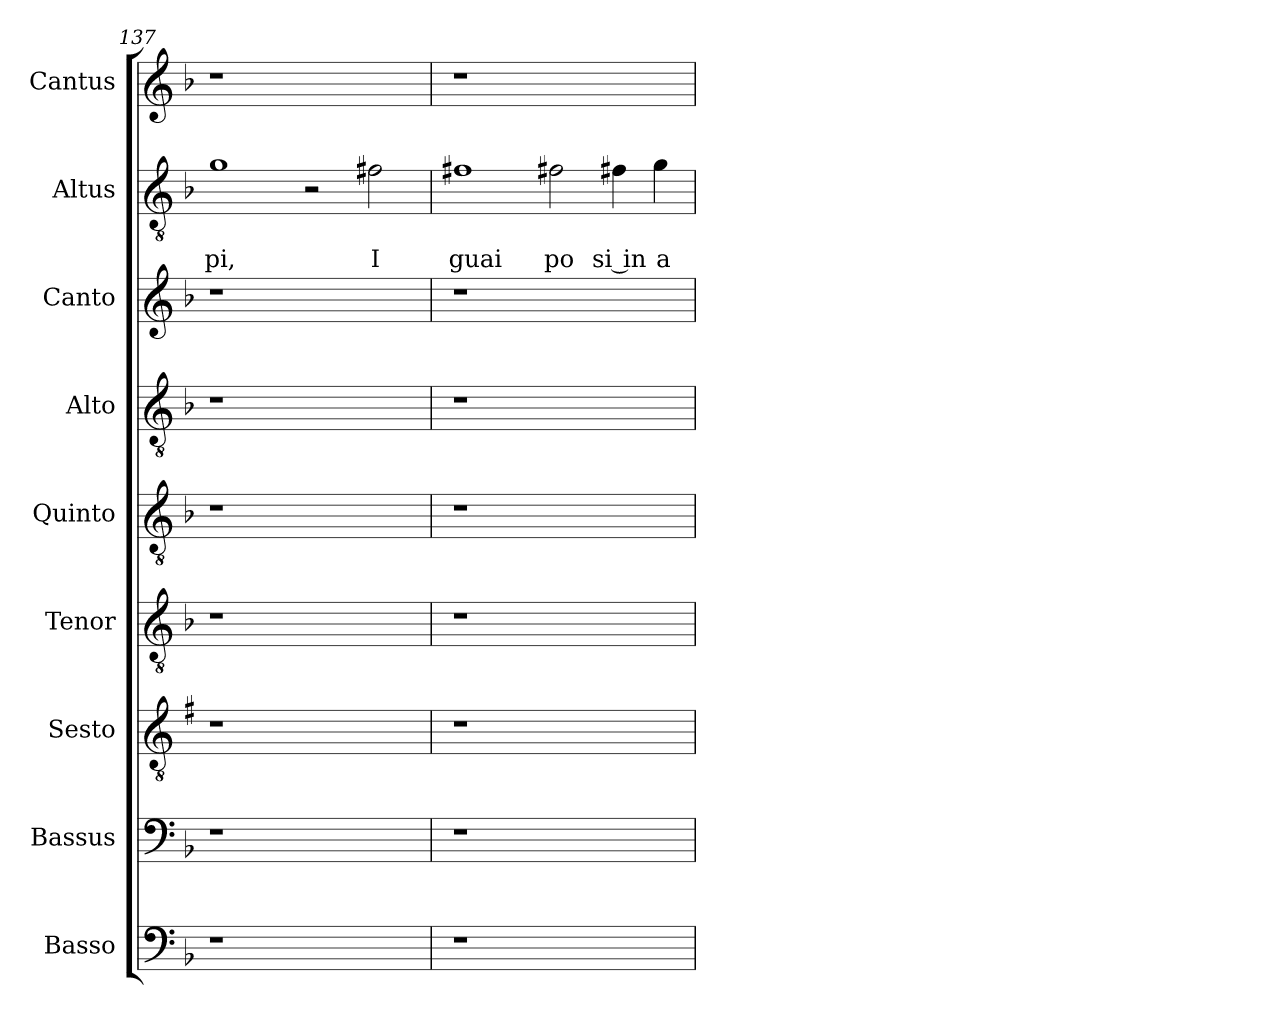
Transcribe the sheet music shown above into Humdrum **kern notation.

**kern	**kern	**kern	**kern	**kern	**kern	**kern	**kern	**text	**text	**kern
*part9	*part8	*part7	*part6	*part5	*part4	*part3	*part2	*part2	*part2	*part1
*staff9	*staff8	*staff7	*staff6	*staff5	*staff4	*staff3	*staff2	*staff2	*staff2	*staff1
*I"Basso	*I"Bassus	*I"Sesto	*I"Tenor	*I"Quinto	*I"Alto	*I"Canto	*I"Altus	*	*	*I"Cantus
*	*	*I'Sesto	*I'Tenor	*I'Quinto	*I'Alto	*I'Canto	*I'Altus	*	*	*I'Cantus
*clefF4	*clefF4	*clefGv2	*clefGv2	*clefGv2	*clefGv2	*clefG2	*clefGv2	*	*	*clefG2
*k[b-]	*k[b-]	*k[f#]	*k[b-]	*k[b-]	*k[b-]	*k[b-]	*k[b-]	*	*	*k[b-]
*F:	*F:	*G:	*F:	*F:	*F:	*F:	*F:	*	*	*F:
=137	=137	=137	=137	=137	=137	=137	=137	=137	=137	=137
!	!	!	!	!	!	!	!	!	!LO:LY:b	!
1r	1r	1r	1r	1r	1r	1r	1g	.	pi,	1r
1ryy	1ryy	1ryy	1ryy	1ryy	1ryy	1ryy	2r	.	.	1ryy
!	!	!	!	!	!	!	!	!	!LO:LY:b	!
.	.	.	.	.	.	.	2f#X\	.	I	.
=138	=138	=138	=138	=138	=138	=138	=138	=138	=138	=138
!	!	!	!	!	!	!	!	!	!LO:LY:b	!
1r	1r	1r	1r	1r	1r	1r	1f#X	.	guai	1r
!	!	!	!	!	!	!	!	!	!LO:LY:b	!
1ryy	1ryy	1ryy	1ryy	1ryy	1ryy	1ryy	2f#X\	.	po	1ryy
!	!	!	!	!	!	!	!	!	!LO:LY:b:rj	!
.	.	.	.	.	.	.	4f#X\	.	si in	.
!	!	!	!	!	!	!	!	!	!LO:LY:b	!
.	.	.	.	.	.	.	4g\	.	a	.
=	=	=	=	=	=	=	=	=	=	=
*-	*-	*-	*-	*-	*-	*-	*-	*-	*-	*-
